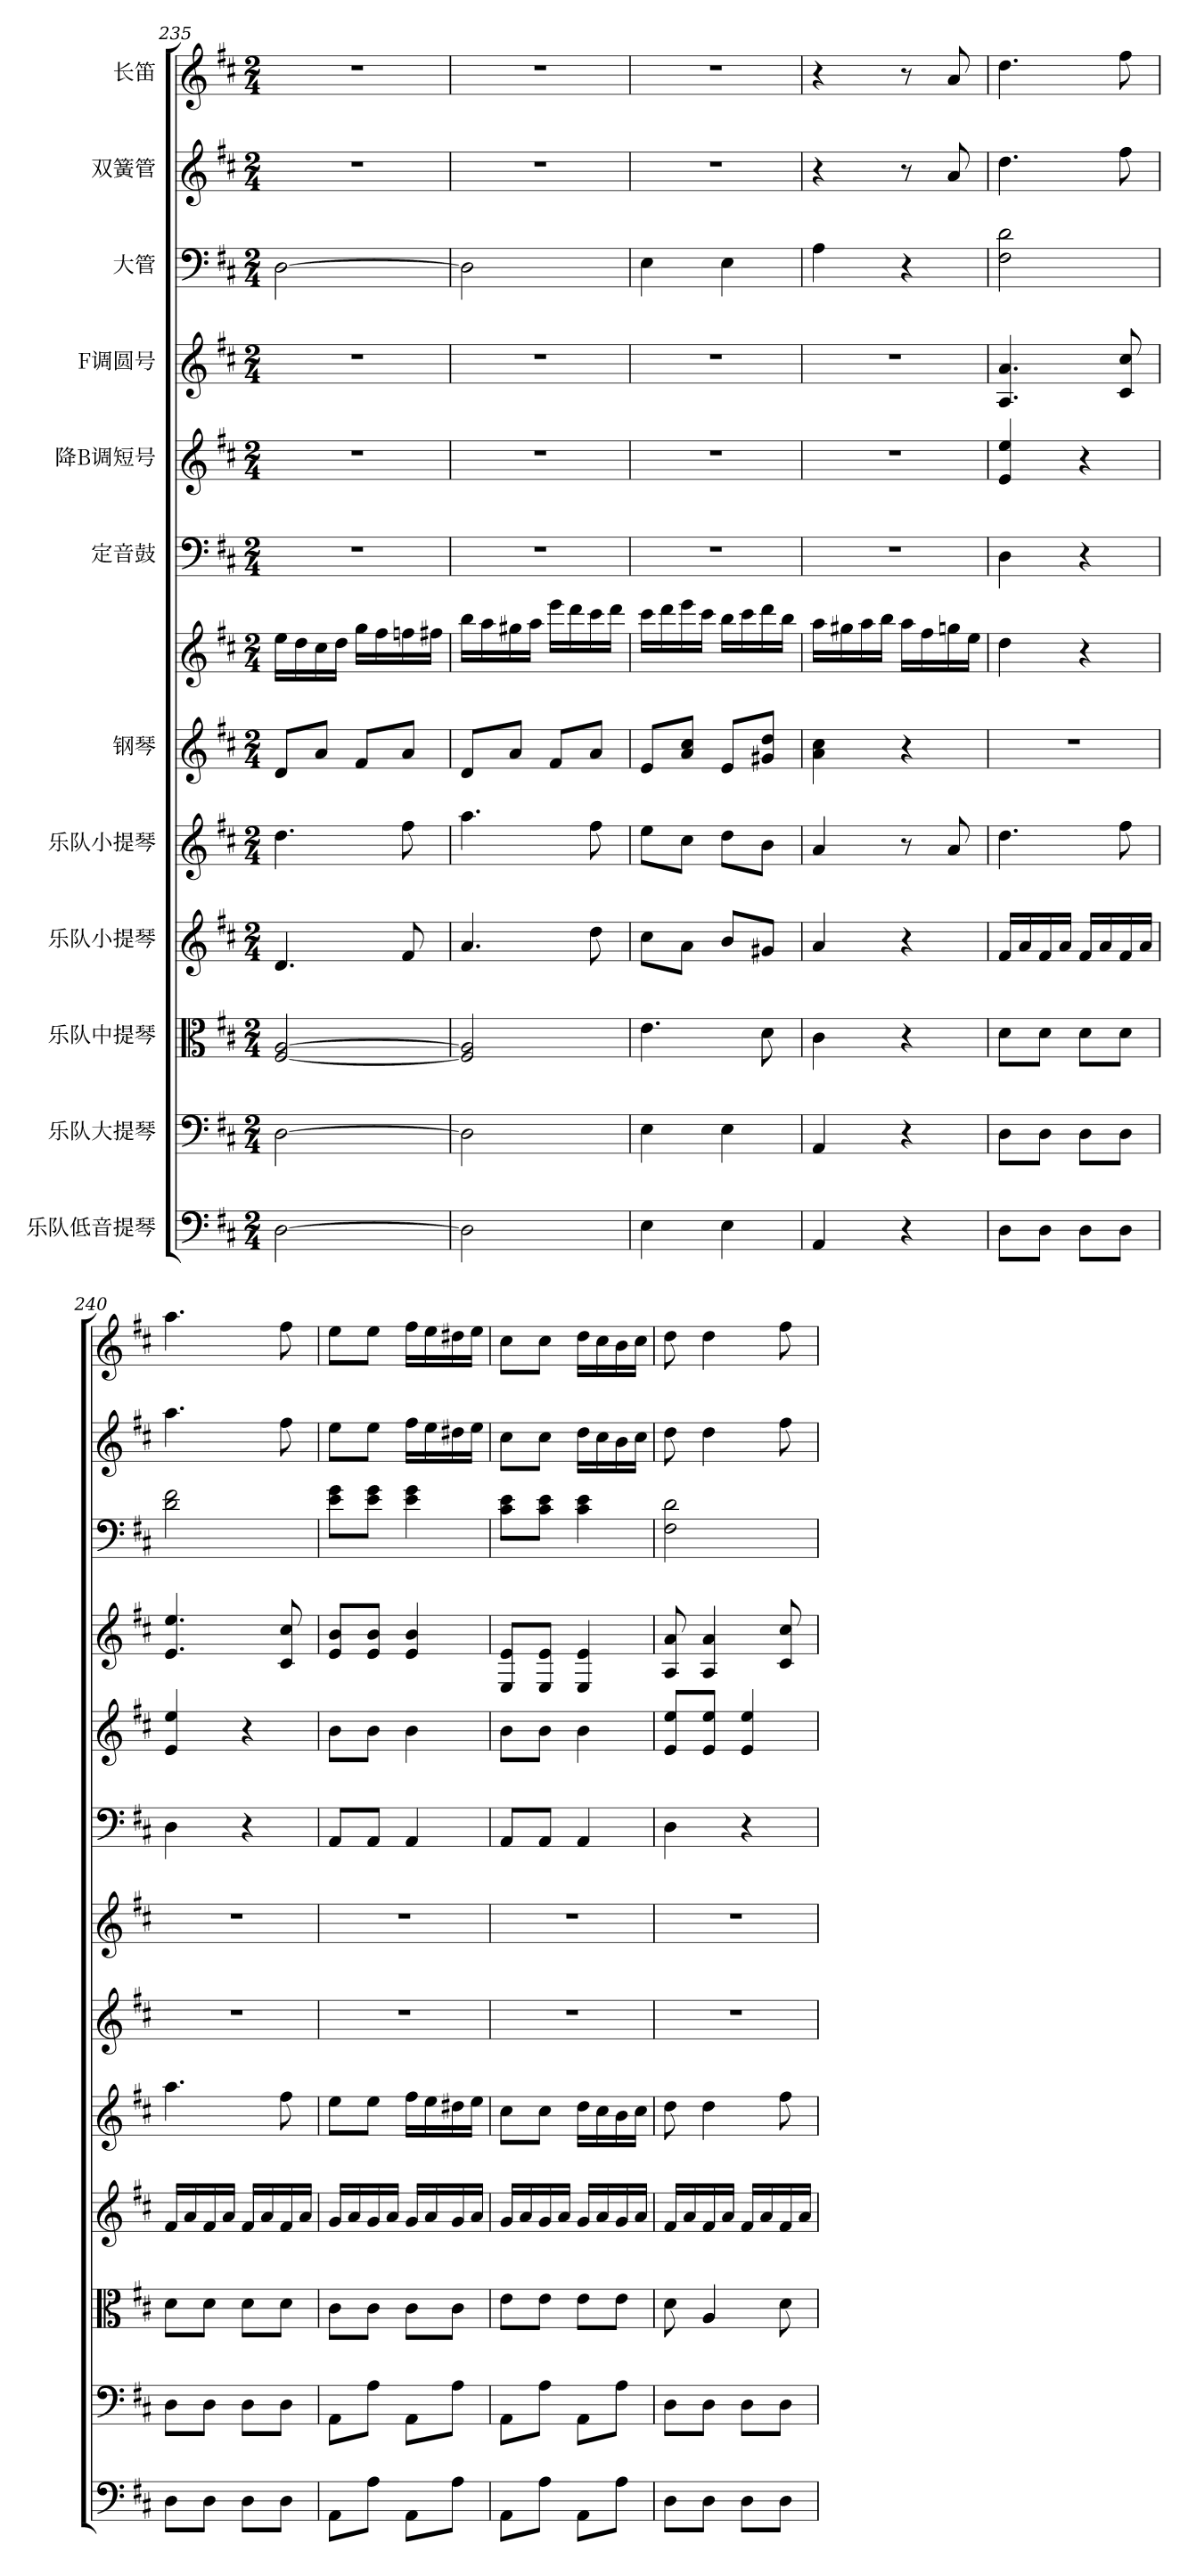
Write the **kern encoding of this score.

**kern	**kern	**kern	**kern	**kern	**kern	**kern	**kern	**kern	**kern	**kern	**kern	**kern
*part12	*part11	*part10	*part9	*part8	*part7	*part7	*part6	*part5	*part4	*part3	*part2	*part1
*staff13	*staff12	*staff11	*staff10	*staff9	*staff8	*staff7	*staff6	*staff5	*staff4	*staff3	*staff2	*staff1
*I"乐队低音提琴	*I"乐队大提琴	*I"乐队中提琴	*I"乐队小提琴	*I"乐队小提琴	*I"钢琴	*	*I"定音鼓	*I"降B调短号	*I"F调圆号	*I"大管	*I"双簧管	*I"长笛
*clefF4	*clefF4	*clefC3	*clefG2	*clefG2	*clefG2	*clefG2	*clefF4	*clefG2	*clefG2	*clefF4	*clefG2	*clefG2
*ITrd7c12	*	*	*	*	*	*	*	*ITrd1c2	*ITrd4c7	*	*	*
*k[f#c#]	*k[f#c#]	*k[f#c#]	*k[f#c#]	*k[f#c#]	*k[f#c#]	*k[f#c#]	*k[f#c#]	*k[]	*k[f#]	*k[f#c#]	*k[f#c#]	*k[f#c#]
*M2/4	*M2/4	*M2/4	*M2/4	*M2/4	*M2/4	*M2/4	*M2/4	*M2/4	*M2/4	*M2/4	*M2/4	*M2/4
=235	=235	=235	=235	=235	=235	=235	=235	=235	=235	=235	=235	=235
[2DD\	[2D\	[2F#/ [2A/	4.d/	4.dd\	8d/L	16ee\LL	2r	2r	2r	[2D\	2r	2r
.	.	.	.	.	.	16dd\	.	.	.	.	.	.
.	.	.	.	.	8a/J	16cc#\	.	.	.	.	.	.
.	.	.	.	.	.	16dd\JJ	.	.	.	.	.	.
.	.	.	.	.	8f#/L	16gg\LL	.	.	.	.	.	.
.	.	.	.	.	.	16ff#\	.	.	.	.	.	.
.	.	.	8f#/	8ff#\	8a/J	16ffn\	.	.	.	.	.	.
.	.	.	.	.	.	16ff#X\JJ	.	.	.	.	.	.
=236	=236	=236	=236	=236	=236	=236	=236	=236	=236	=236	=236	=236
2DD\]	2D\]	2F#/] 2A/]	4.a/	4.aa\	8d/L	16bb\LL	2r	2r	2r	2D\]	2r	2r
.	.	.	.	.	.	16aa\	.	.	.	.	.	.
.	.	.	.	.	8a/J	16gg#X\	.	.	.	.	.	.
.	.	.	.	.	.	16aa\JJ	.	.	.	.	.	.
.	.	.	.	.	8f#/L	16eee\LL	.	.	.	.	.	.
.	.	.	.	.	.	16ddd\	.	.	.	.	.	.
.	.	.	8dd\	8ff#\	8a/J	16ccc#\	.	.	.	.	.	.
.	.	.	.	.	.	16ddd\JJ	.	.	.	.	.	.
!!LO:PB:g=z
=237	=237	=237	=237	=237	=237	=237	=237	=237	=237	=237	=237	=237
4EE\	4E\	4.e\	8cc#\L	8ee\L	8e/L	16ccc#\LL	2r	2r	2r	4E\	2r	2r
.	.	.	.	.	.	16ddd\	.	.	.	.	.	.
.	.	.	8a\J	8cc#\J	8a/ 8cc#/J	16eee\	.	.	.	.	.	.
.	.	.	.	.	.	16ccc#\JJ	.	.	.	.	.	.
4EE\	4E\	.	8b/L	8dd\L	8e/L	16bb\LL	.	.	.	4E\	.	.
.	.	.	.	.	.	16ccc#\	.	.	.	.	.	.
.	.	8d\	8g#X/J	8b\J	8g#X/ 8dd/J	16ddd\	.	.	.	.	.	.
.	.	.	.	.	.	16bb\JJ	.	.	.	.	.	.
=238	=238	=238	=238	=238	=238	=238	=238	=238	=238	=238	=238	=238
4AAA/	4AA/	4c#\	4a/	4a/	4a\ 4cc#\	16aa\LL	2r	2r	2r	4A\	4r	4r
.	.	.	.	.	.	16gg#X\	.	.	.	.	.	.
.	.	.	.	.	.	16aa\	.	.	.	.	.	.
.	.	.	.	.	.	16bb\JJ	.	.	.	.	.	.
4r	4r	4r	4r	8r	4r	16aa\LL	.	.	.	4r	8r	8r
.	.	.	.	.	.	16ff#\	.	.	.	.	.	.
.	.	.	.	8a/	.	16ggn\	.	.	.	.	8a/	8a/
.	.	.	.	.	.	16ee\JJ	.	.	.	.	.	.
=239	=239	=239	=239	=239	=239	=239	=239	=239	=239	=239	=239	=239
8DD\L	8D\L	8d\L	16f#/LL	4.dd\	2r	4dd\	4D\	4d/ 4dd/	4.D/ 4.d/	2F#\ 2d\	4.dd\	4.dd\
.	.	.	16a/	.	.	.	.	.	.	.	.	.
8DD\J	8D\J	8d\J	16f#/	.	.	.	.	.	.	.	.	.
.	.	.	16a/JJ	.	.	.	.	.	.	.	.	.
8DD\L	8D\L	8d\L	16f#/LL	.	.	4r	4r	4r	.	.	.	.
.	.	.	16a/	.	.	.	.	.	.	.	.	.
8DD\J	8D\J	8d\J	16f#/	8ff#\	.	.	.	.	8F#/ 8f#/	.	8ff#\	8ff#\
.	.	.	16a/JJ	.	.	.	.	.	.	.	.	.
=240	=240	=240	=240	=240	=240	=240	=240	=240	=240	=240	=240	=240
8DD\L	8D\L	8d\L	16f#/LL	4.aa\	2r	2r	4D\	4d/ 4dd/	4.A/ 4.a/	2d\ 2f#\	4.aa\	4.aa\
.	.	.	16a/	.	.	.	.	.	.	.	.	.
8DD\J	8D\J	8d\J	16f#/	.	.	.	.	.	.	.	.	.
.	.	.	16a/JJ	.	.	.	.	.	.	.	.	.
8DD\L	8D\L	8d\L	16f#/LL	.	.	.	4r	4r	.	.	.	.
.	.	.	16a/	.	.	.	.	.	.	.	.	.
8DD\J	8D\J	8d\J	16f#/	8ff#\	.	.	.	.	8F#/ 8f#/	.	8ff#\	8ff#\
.	.	.	16a/JJ	.	.	.	.	.	.	.	.	.
!!LO:PB:g=z
=241	=241	=241	=241	=241	=241	=241	=241	=241	=241	=241	=241	=241
8AAA\L	8AA\L	8c#\L	16g/LL	8ee\L	2r	2r	8AA/L	8a\L	8A/ 8e/L	8e\ 8g\L	8ee\L	8ee\L
.	.	.	16a/	.	.	.	.	.	.	.	.	.
8AA\J	8A\J	8c#\J	16g/	8ee\J	.	.	8AA/J	8a\J	8A/ 8e/J	8e\ 8g\J	8ee\J	8ee\J
.	.	.	16a/JJ	.	.	.	.	.	.	.	.	.
8AAA\L	8AA\L	8c#\L	16g/LL	16ff#\LL	.	.	4AA/	4a\	4A/ 4e/	4e\ 4g\	16ff#\LL	16ff#\LL
.	.	.	16a/	16ee\	.	.	.	.	.	.	16ee\	16ee\
8AA\J	8A\J	8c#\J	16g/	16dd#X\	.	.	.	.	.	.	16dd#X\	16dd#X\
.	.	.	16a/JJ	16ee\JJ	.	.	.	.	.	.	16ee\JJ	16ee\JJ
=242	=242	=242	=242	=242	=242	=242	=242	=242	=242	=242	=242	=242
8AAA\L	8AA\L	8e\L	16g/LL	8cc#\L	2r	2r	8AA/L	8a\L	8AA/ 8A/L	8c#\ 8e\L	8cc#\L	8cc#\L
.	.	.	16a/	.	.	.	.	.	.	.	.	.
8AA\J	8A\J	8e\J	16g/	8cc#\J	.	.	8AA/J	8a\J	8AA/ 8A/J	8c#\ 8e\J	8cc#\J	8cc#\J
.	.	.	16a/JJ	.	.	.	.	.	.	.	.	.
8AAA\L	8AA\L	8e\L	16g/LL	16dd\LL	.	.	4AA/	4a\	4AA/ 4A/	4c#\ 4e\	16dd\LL	16dd\LL
.	.	.	16a/	16cc#\	.	.	.	.	.	.	16cc#\	16cc#\
8AA\J	8A\J	8e\J	16g/	16b\	.	.	.	.	.	.	16b\	16b\
.	.	.	16a/JJ	16cc#\JJ	.	.	.	.	.	.	16cc#\JJ	16cc#\JJ
=243	=243	=243	=243	=243	=243	=243	=243	=243	=243	=243	=243	=243
8DD\L	8D\L	8d\	16f#/LL	8dd\	2r	2r	4D\	8d/ 8dd/L	8D/ 8d/	2F#\ 2d\	8dd\	8dd\
.	.	.	16a/	.	.	.	.	.	.	.	.	.
8DD\J	8D\J	4A/	16f#/	4dd\	.	.	.	8d/ 8dd/J	4D/ 4d/	.	4dd\	4dd\
.	.	.	16a/JJ	.	.	.	.	.	.	.	.	.
8DD\L	8D\L	.	16f#/LL	.	.	.	4r	4d/ 4dd/	.	.	.	.
.	.	.	16a/	.	.	.	.	.	.	.	.	.
8DD\J	8D\J	8d\	16f#/	8ff#\	.	.	.	.	8F#/ 8f#/	.	8ff#\	8ff#\
.	.	.	16a/JJ	.	.	.	.	.	.	.	.	.
=	=	=	=	=	=	=	=	=	=	=	=	=
*-	*-	*-	*-	*-	*-	*-	*-	*-	*-	*-	*-	*-
